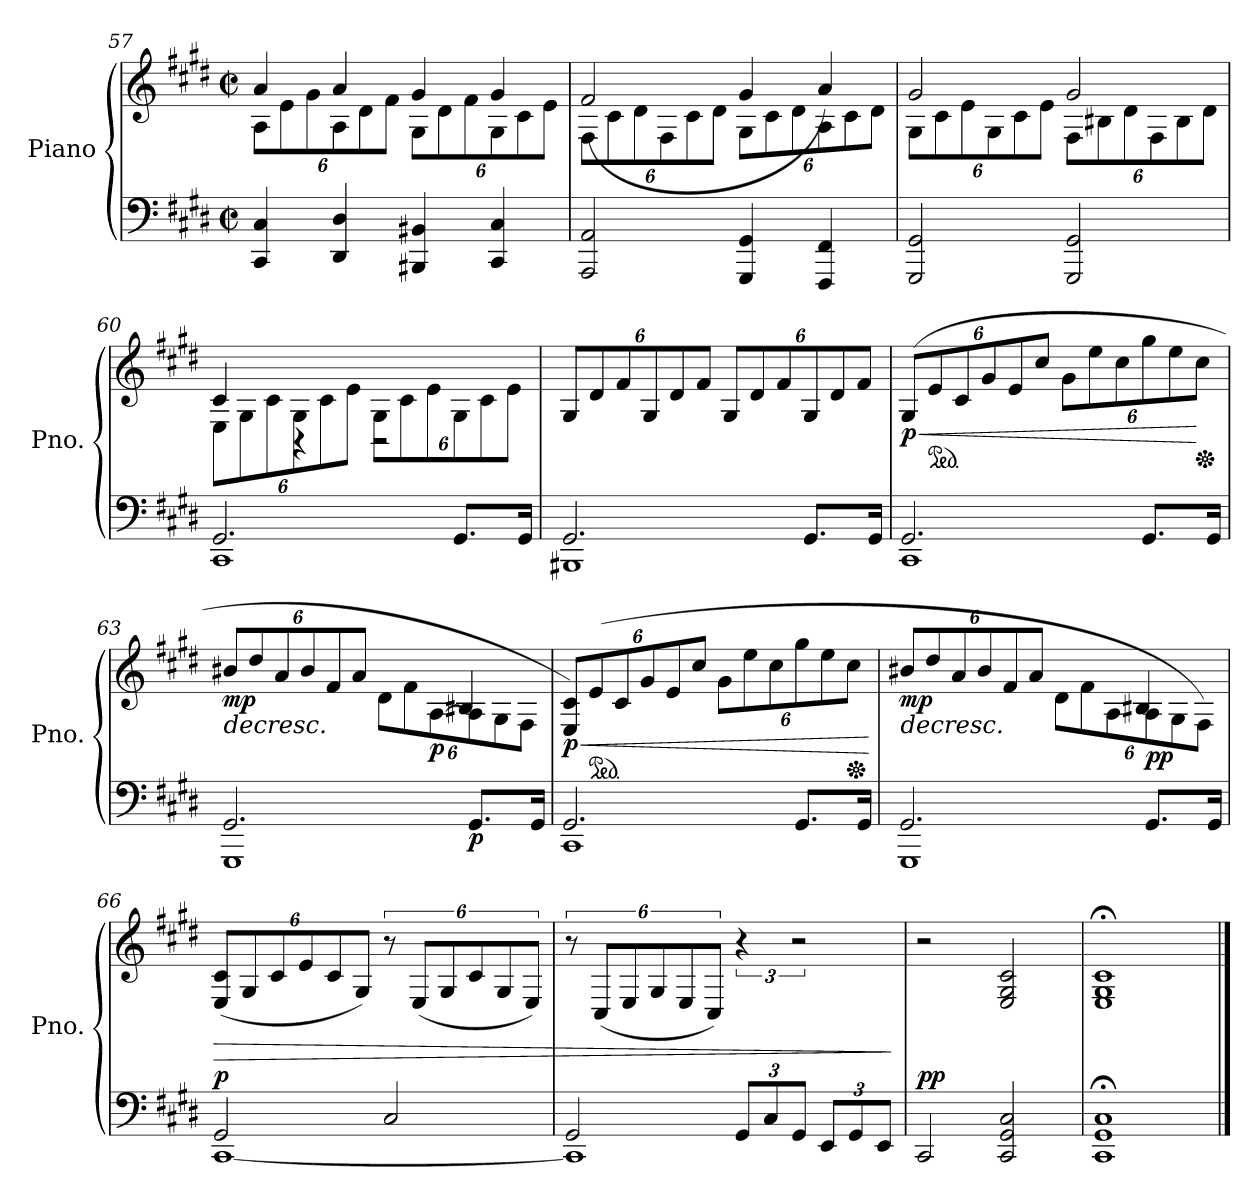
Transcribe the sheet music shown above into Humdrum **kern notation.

**kern	**kern	**dynam
*part1	*part1	*part1
*staff2	*staff1	*staff1/2
*I"Piano	*	*
*I'Pno.	*	*
*clefF4	*clefG2	*
*k[f#c#g#d#]	*k[f#c#g#d#]	*
*M2/2	*M2/2	*
*met(c|)	*met(c|)	*
*	*Xbrackettup	*
=57	=57	=57
*	*^	*
4CC#/ 4C#/	12A\L	4a/	.
.	12e\	.	.
.	12g#\	.	.
4DD#/ 4D#/	12A\	4a/	.
.	12d#\	.	.
.	12f#\J	.	.
4BBB#X/ 4BB#X/	12G#\L	4g#/	.
.	12d#\	.	.
.	12f#\	.	.
4CC#/ 4C#/	12G#\	4g#/	.
.	12c#\	.	.
.	12e\J	.	.
=58	=58	=58	=58
2AAA/ 2AA/	12F#\L	(2f#/	.
.	12c#\	.	.
.	12d#\	.	.
.	12F#\	.	.
.	12c#\	.	.
.	12d#\J	.	.
4GGG#/ 4GG#/	12G#\L	4g#/	.
.	12c#\	.	.
.	12d#\	.	.
4FFF#/ 4FF#/	12A\	4a/)	.
.	12c#\	.	.
.	12d#\J	.	.
!!LO:LB:g=z	!!
=59	=59	=59	=59
2GGG#/ 2GG#/	12G#\L	2g#/	.
.	12c#\	.	.
.	12e\	.	.
.	12G#\	.	.
.	12c#\	.	.
.	12e\J	.	.
2GGG#/ 2GG#/	12F#\L	2g#/	.
.	12B#X\	.	.
.	12d#\	.	.
.	12F#\	.	.
.	12B#\	.	.
.	12d#\J	.	.
=60	=60	=60	=60
*^	*	*	*
2.GG#/	1CC#	12E\L	4c#/	.
.	.	12G#\	.	.
.	.	12c#\	.	.
.	.	12G#\	4r	.
.	.	12c#\	.	.
.	.	12e\J	.	.
.	.	12G#\L	2r	.
.	.	12c#\	.	.
.	.	12e\	.	.
8.GG#/L	.	12G#\	.	.
.	.	12c#\	.	.
.	.	12e\J	.	.
16GG#/Jk	.	.	.	.
*	*	*v	*v	*
=61	=61	=61	=61
2.GG#/	1BBB#X	12G#/L	.
.	.	12d#/	.
.	.	12f#/	.
.	.	12G#/	.
.	.	12d#/	.
.	.	12f#/J	.
.	.	12G#/L	.
.	.	12d#/	.
.	.	12f#/	.
8.GG#/L	.	12G#/	.
.	.	12d#/	.
.	.	12f#/J	.
16GG#/Jk	.	.	.
!!LO:PB:g=z
=62	=62	=62	=62
!	!	!	!LO:HP:b
!	!	!	!LO:DY:n=1:b
2.GG#/	1CC#	(12G#/L	< p
*	*	*ped	*
.	.	12e/	.
.	.	12c#/	.
.	.	12g#/	.
.	.	12e/	.
.	.	12cc#/J	.
.	.	12g#\L	.
.	.	12ee\	.
.	.	12cc#\	.
8.GG#/L	.	12gg#\	.
.	.	12ee\	.
*	*	*Xped	*
.	.	12cc#\J	[
16GG#/Jk	.	.	.
=63	=63	=63	=63
!	!	!	!LO:HP:b
*	*	*^	*
!	!	!	!	!LO:DY:n=1:b
2.GG#/	1GGG#	12b#X/L	2.ryy	> mp
.	.	12dd#/	.	.
.	.	12a/	.	.
.	.	12b#/	.	.
.	.	12f#/	.	.
.	.	12a/J	.	.
.	.	12d#\L	.	.
.	.	12f#\	.	.
!	!	!	!	!LO:DY:n=2:b
.	.	[12A\	.	p
!	!	!	!	!LO:DY:n=3:b=2
8.GG#/L	.	12A\]	4B#X/	] p
.	.	12G#\	.	.
.	.	12F#\J	.	.
16GG#/Jk	.	.	.	.
*	*	*v	*v	*
=64	=64	=64	=64
!	!	!	!LO:HP:b
!	!	!	!LO:DY:n=1:b
2.GG#/	1CC#	12E/ 12c#/L)	< p
*	*	*ped	*
.	.	(12e/	.
.	.	12c#/	.
.	.	12g#/	.
.	.	12e/	.
.	.	12cc#/J	.
.	.	12g#\L	.
.	.	12ee\	.
.	.	12cc#\	.
8.GG#/L	.	12gg#\	.
.	.	12ee\	.
*	*	*Xped	*
.	.	12cc#\J	.
16GG#/Jk	.	.	.
*v	*v	*	*
.	.	[
!!LO:LB:g=z
=65	=65	=65
*^	*	*
!	!	!	!LO:HP:b
*	*	*^	*
!	!	!	!	!LO:DY:n=1:b
2.GG#/	1GGG#	12b#X/L	2.ryy	> mp
.	.	12dd#/	.	.
.	.	12a/	.	.
.	.	12b#/	.	.
.	.	12f#/	.	.
.	.	12a/J	.	.
.	.	12d#\L	.	.
.	.	12f#\	.	.
.	.	12A\	.	.
!	!	!	!	!LO:DY:n=2:b
!	!	!	!	!LO:DY:n=3:b
8.GG#/L	.	12A\	4B#X/	p p
.	.	12G#\	.	.
.	.	12F#\J)	.	.
16GG#/Jk	.	.	.	.
*v	*v	*	*	*
*	*v	*v	*
.	.	]
=66	=66	=66
*^	*	*
*	*	*brackettup	*
!	!	!	!LO:HP:b
!	!	!	!LO:DY:n=1:a=2
2GG#/	[1CC#	(12E/ 12c#/L	> p
.	.	12G#/	.
.	.	12c#/	.
.	.	12e/	.
.	.	12c#/	.
.	.	12G#/J)	.
2C#/	.	12r	.
.	.	(12E/L	.
.	.	12G#/	.
.	.	12c#/	.
.	.	12G#/	.
.	.	12E/J)	.
=67	=67	=67	=67
2GG#/	1CC#]	12r	.
.	.	(12C#/L	.
.	.	12E/	.
.	.	12G#/	.
.	.	12E/	.
.	.	12C#/J)	.
*Xbrackettup	*	*	*
12GG#/L	.	6r	.
12C#/	.	.	.
12GG#/J	.	3r	.
12EE/L	.	.	.
12GG#/	.	.	.
12EE/J	.	.	.
*v	*v	*	*
.	.	]
!!LO:LB:g=z
=68	=68	=68
!	!	!LO:DY:a=2
2CC#/	2r	pp
2CC#/ 2GG#/ 2C#/	2E/ 2G#/ 2c#/	.
=69	=69	=69
1CC#;< 1GG#;< 1C#;<	1E;< 1G#;< 1c#;<	.
==	==	==
*-	*-	*-
